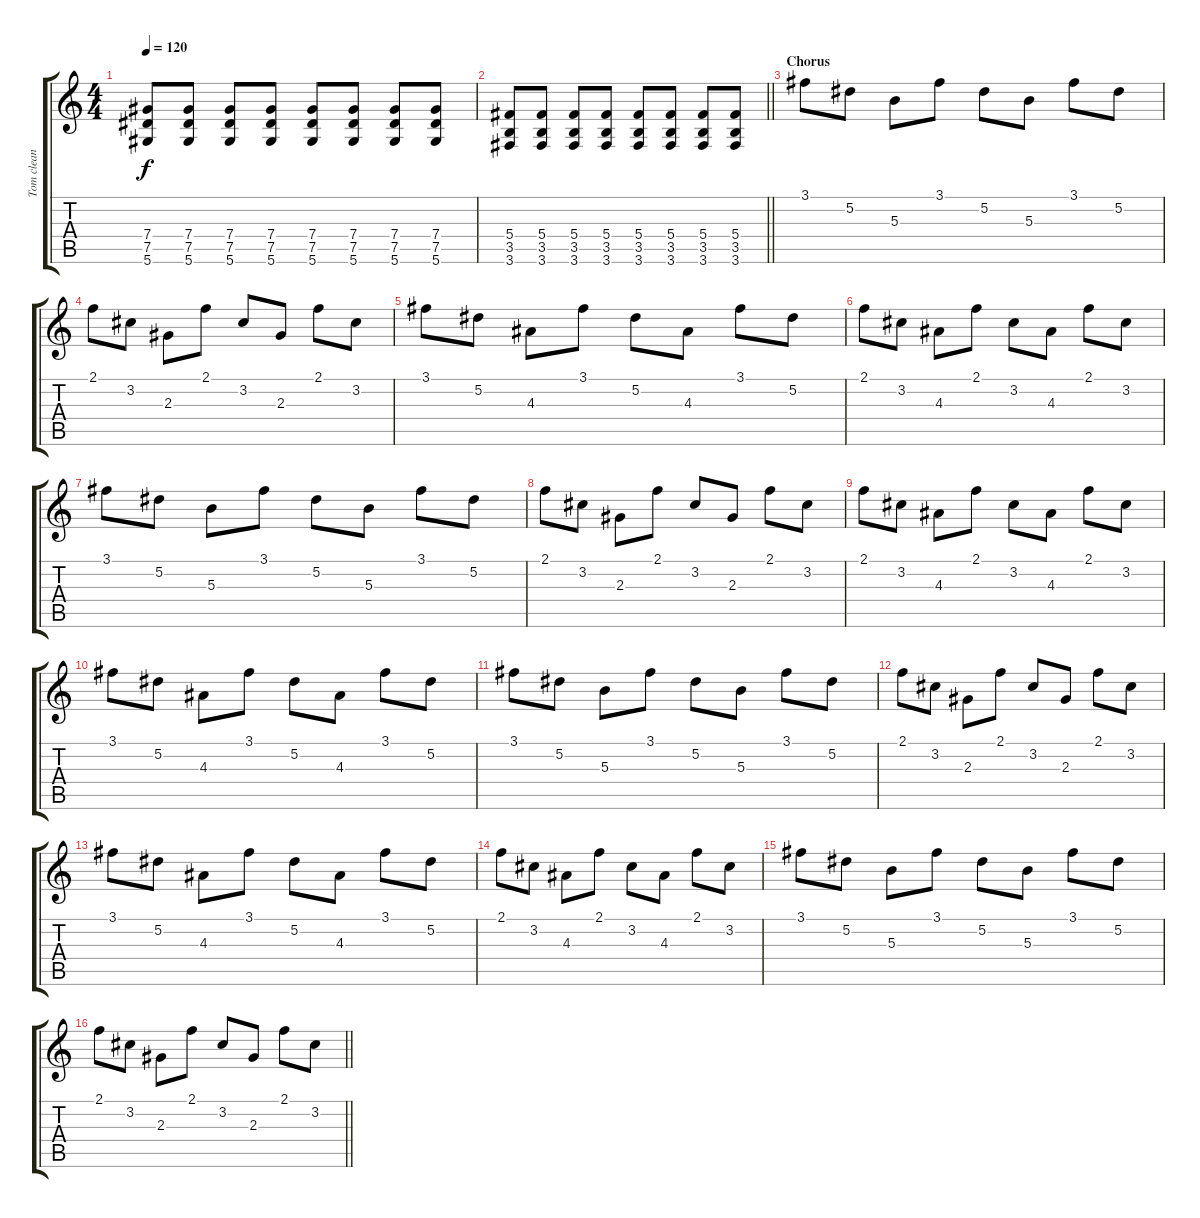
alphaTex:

\track ("Tom clean" "Tom clean") {instrument acousticguitarsteel}
\staff {score tabs}
\tuning (Eb4 Bb3 Gb3 Db3 Ab2 Eb2) {hide}
\ts (4 4)
\tempo 120
\clef g2
\ks c
(7.4 7.5 5.6).8{dy f} (7.4 7.5 5.6).8 (7.4 7.5 5.6).8 (7.4 7.5 5.6).8 (7.4 7.5 5.6).8 (7.4 7.5 5.6).8 (7.4 7.5 5.6).8 (7.4 7.5 5.6).8 |
\barLineRight lightlight
(5.4 3.5 3.6).8 (5.4 3.5 3.6).8 (5.4 3.5 3.6).8 (5.4 3.5 3.6).8 (5.4 3.5 3.6).8 (5.4 3.5 3.6).8 (5.4 3.5 3.6).8 (5.4 3.5 3.6).8 |
\section ("" "Chorus")
3.1.8 5.2.8 5.3.8 3.1.8 5.2.8 5.3.8 3.1.8 5.2.8 |
2.1.8 3.2.8 2.3.8 2.1.8 3.2.8 2.3.8 2.1.8 3.2.8 |
3.1.8 5.2.8 4.3.8 3.1.8 5.2.8 4.3.8 3.1.8 5.2.8 |
2.1.8 3.2.8 4.3.8 2.1.8 3.2.8 4.3.8 2.1.8 3.2.8 |
3.1.8 5.2.8 5.3.8 3.1.8 5.2.8 5.3.8 3.1.8 5.2.8 |
2.1.8 3.2.8 2.3.8 2.1.8 3.2.8 2.3.8 2.1.8 3.2.8 |
2.1.8 3.2.8 4.3.8 2.1.8 3.2.8 4.3.8 2.1.8 3.2.8 |
3.1.8 5.2.8 4.3.8 3.1.8 5.2.8 4.3.8 3.1.8 5.2.8 |
3.1.8 5.2.8 5.3.8 3.1.8 5.2.8 5.3.8 3.1.8 5.2.8 |
2.1.8 3.2.8 2.3.8 2.1.8 3.2.8 2.3.8 2.1.8 3.2.8 |
3.1.8 5.2.8 4.3.8 3.1.8 5.2.8 4.3.8 3.1.8 5.2.8 |
2.1.8 3.2.8 4.3.8 2.1.8 3.2.8 4.3.8 2.1.8 3.2.8 |
3.1.8 5.2.8 5.3.8 3.1.8 5.2.8 5.3.8 3.1.8 5.2.8 |
\barLineRight lightlight
2.1.8 3.2.8 2.3.8 2.1.8 3.2.8 2.3.8 2.1.8 3.2.8
